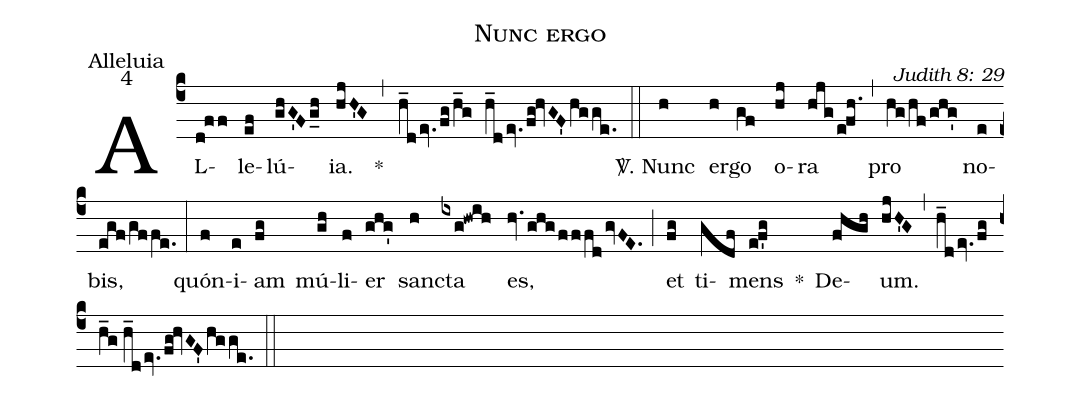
name: Nunc ergo;
office-part: Alleluia;
mode: 4;
commentary: Judith 8: 29;
%%
(c4) AL(d!ff)le(ef)lú(ghG'Fg_h)ia.(hjH'G) *(,) (h_dev.fg/h_g h_dev.fg!hvGF'hgge.) (::)
<sp>V/</sp>. Nunc(h) er(h)go(gf) o(hj)ra(hjg/e!fh.) (,) pro(hg/hf/ghg') no(e)bis,(egf/gffe.) (:)
quón(f)i(e)am(fg) mú(gh)li(f)er(ghg') sanc(h)ta(ixg!hwih) es,(hv.ghg/fffdgvFE.) (;) et(fg) ti(gdf)mens(e!f'g) *() De(fhgh)um.(hjH'G) (,) (h_dev.fg/h_g//h_dev.fg!hvGF'hgge.) (::)
